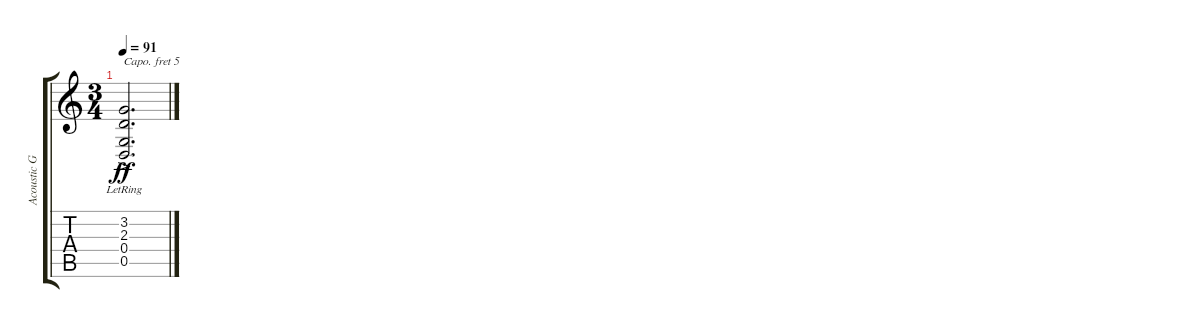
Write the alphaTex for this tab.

\track ("Acoustic Guitar 2" "Acoustic G") {instrument acousticgrandpiano}
\staff {score tabs}
\capo 5
\tuning (E4 B3 G3 D3 A2 E2) {hide}
\ts (3 4)
\tempo 91
\clef g2
\ks c
(3.2{lr} 2.3{lr} 0.4{lr} 0.5{ac lr}).2{d dy ff}
